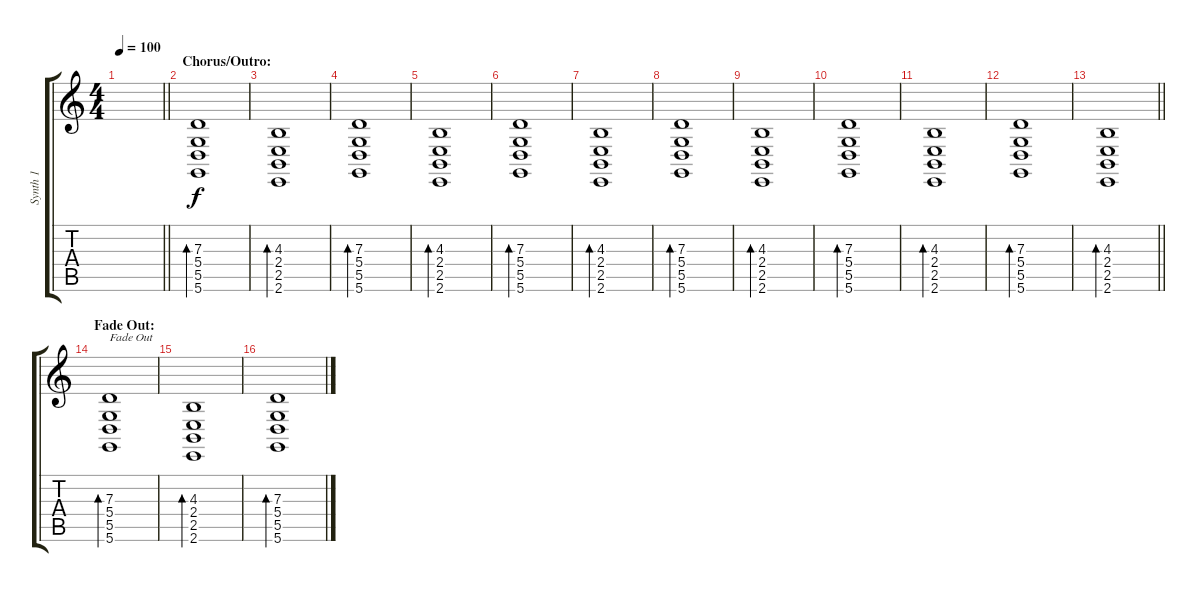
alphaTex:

\track ("Synth 1" "Synth 1") {instrument synthstrings2}
\staff {score tabs}
\tuning (E4 B3 G3 D3 A2 D2) {hide}
\ts (4 4)
\tempo 100
\clef g2
\barLineRight lightlight
\ks c
|
\section ("" "Chorus/Outro:")
(7.3 5.4 5.5 5.6).1{bd 60} |
(4.3 2.4 2.5 2.6).1{bd 60} |
(7.3 5.4 5.5 5.6).1{bd 60} |
(4.3 2.4 2.5 2.6).1{bd 60} |
(7.3 5.4 5.5 5.6).1{bd 60} |
(4.3 2.4 2.5 2.6).1{bd 60} |
(7.3 5.4 5.5 5.6).1{bd 60} |
(4.3 2.4 2.5 2.6).1{bd 60} |
(7.3 5.4 5.5 5.6).1{bd 60} |
(4.3 2.4 2.5 2.6).1{bd 60} |
(7.3 5.4 5.5 5.6).1{bd 60} |
\barLineRight lightlight
(4.3 2.4 2.5 2.6).1{bd 60} |
\section ("" "Fade Out:")
(7.3 5.4 5.5 5.6).1{bd 60 txt "Fade Out" volume 9} |
(4.3 2.4 2.5 2.6).1{bd 60} |
(7.3 5.4 5.5 5.6).1{bd 60}
